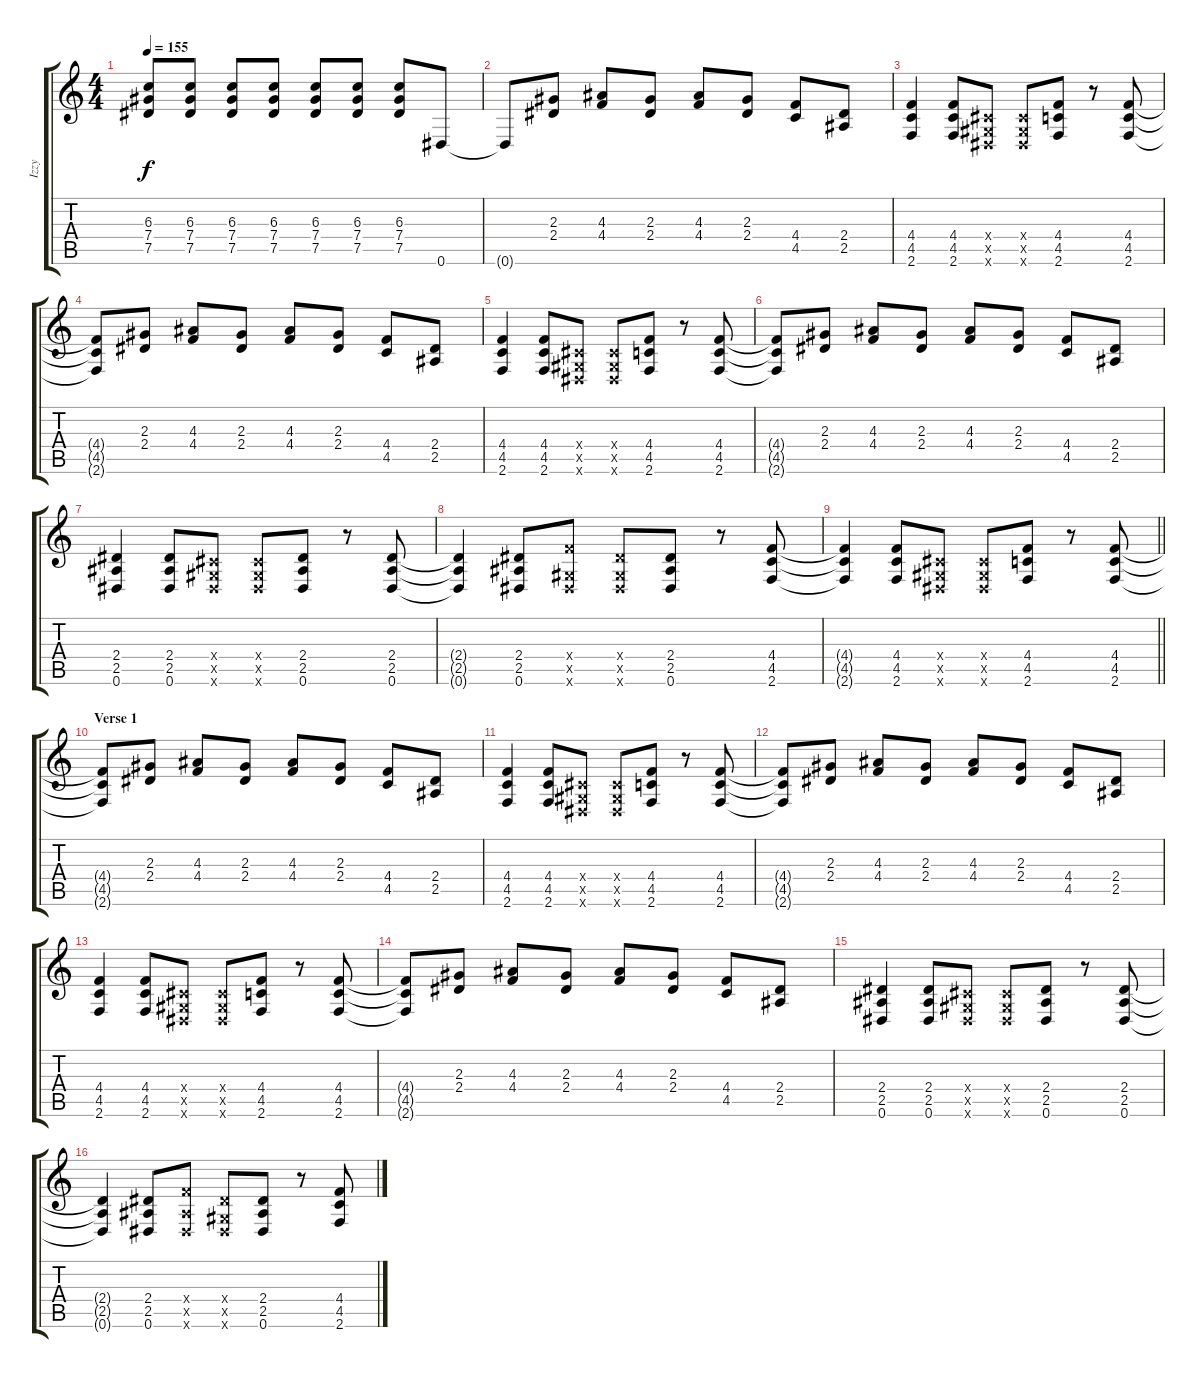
\track ("Izzy" "Izzy") {instrument overdrivenguitar}
\staff {score tabs}
\tuning (Eb4 Bb3 Gb3 Db3 Ab2 Eb2) {hide}
\ts (4 4)
\tempo 155
\clef g2
\ks c
(6.3 7.4 7.5).8{dy f} (6.3 7.4 7.5).8 (6.3 7.4 7.5).8 (6.3 7.4 7.5).8 (6.3 7.4 7.5).8 (6.3 7.4 7.5).8 (6.3 7.4 7.5).8 0.6.8 |
0.6{t}.8 (2.3 2.4).8 (4.3 4.4).8 (2.3 2.4).8 (4.3 4.4).8 (2.3 2.4).8 (4.4 4.5).8 (2.4 2.5).8 |
(4.4 4.5 2.6).4 (4.4 4.5 2.6).8 (0.4{x} 0.5{x} 0.6{x}).8 (0.4{x} 0.5{x} 0.6{x}).8 (4.4 4.5 2.6).8 r.8 (4.4 4.5 2.6).8 |
(4.4{t} 4.5{t} 2.6{t}).8 (2.3 2.4).8 (4.3 4.4).8 (2.3 2.4).8 (4.3 4.4).8 (2.3 2.4).8 (4.4 4.5).8 (2.4 2.5).8 |
(4.4 4.5 2.6).4 (4.4 4.5 2.6).8 (0.4{x} 0.5{x} 0.6{x}).8 (0.4{x} 0.5{x} 0.6{x}).8 (4.4 4.5 2.6).8 r.8 (4.4 4.5 2.6).8 |
(4.4{t} 4.5{t} 2.6{t}).8 (2.3 2.4).8 (4.3 4.4).8 (2.3 2.4).8 (4.3 4.4).8 (2.3 2.4).8 (4.4 4.5).8 (2.4 2.5).8 |
(2.4 2.5 0.6).4 (2.4 2.5 0.6).8 (0.4{x} 0.5{x} 0.6{x}).8 (0.4{x} 0.5{x} 0.6{x}).8 (2.4 2.5 0.6).8 r.8 (2.4 2.5 0.6).8 |
(2.4{t} 2.5{t} 0.6{t}).4 (2.4 2.5 0.6).8 (4.4{x} 0.5{x} 0.6{x}).8 (2.4{x} 0.5{x} 0.6{x}).8 (2.4 2.5 0.6).8 r.8 (4.4 4.5 2.6).8 |
\barLineRight lightlight
(4.4{t} 4.5{t} 2.6{t}).4 (4.4 4.5 2.6).8 (0.4{x} 0.5{x} 0.6{x}).8 (0.4{x} 0.5{x} 0.6{x}).8 (4.4 4.5 2.6).8 r.8 (4.4 4.5 2.6).8 |
\section ("" "Verse 1")
(4.4{t} 4.5{t} 2.6{t}).8{volume 13 balance 4} (2.3 2.4).8 (4.3 4.4).8 (2.3 2.4).8 (4.3 4.4).8 (2.3 2.4).8 (4.4 4.5).8 (2.4 2.5).8 |
(4.4 4.5 2.6).4 (4.4 4.5 2.6).8 (0.4{x} 0.5{x} 0.6{x}).8 (0.4{x} 0.5{x} 0.6{x}).8 (4.4 4.5 2.6).8 r.8 (4.4 4.5 2.6).8 |
(4.4{t} 4.5{t} 2.6{t}).8 (2.3 2.4).8 (4.3 4.4).8 (2.3 2.4).8 (4.3 4.4).8 (2.3 2.4).8 (4.4 4.5).8 (2.4 2.5).8 |
(4.4 4.5 2.6).4 (4.4 4.5 2.6).8 (0.4{x} 0.5{x} 0.6{x}).8 (0.4{x} 0.5{x} 0.6{x}).8 (4.4 4.5 2.6).8 r.8 (4.4 4.5 2.6).8 |
(4.4{t} 4.5{t} 2.6{t}).8 (2.3 2.4).8 (4.3 4.4).8 (2.3 2.4).8 (4.3 4.4).8 (2.3 2.4).8 (4.4 4.5).8 (2.4 2.5).8 |
(2.4 2.5 0.6).4 (2.4 2.5 0.6).8 (0.4{x} 0.5{x} 0.6{x}).8 (0.4{x} 0.5{x} 0.6{x}).8 (2.4 2.5 0.6).8 r.8 (2.4 2.5 0.6).8 |
(2.4{t} 2.5{t} 0.6{t}).4 (2.4 2.5 0.6).8 (4.4{x} 2.5{x} 0.6{x}).8 (2.4{x} 0.5{x} 0.6{x}).8 (2.4 2.5 0.6).8 r.8 (4.4 4.5 2.6).8
